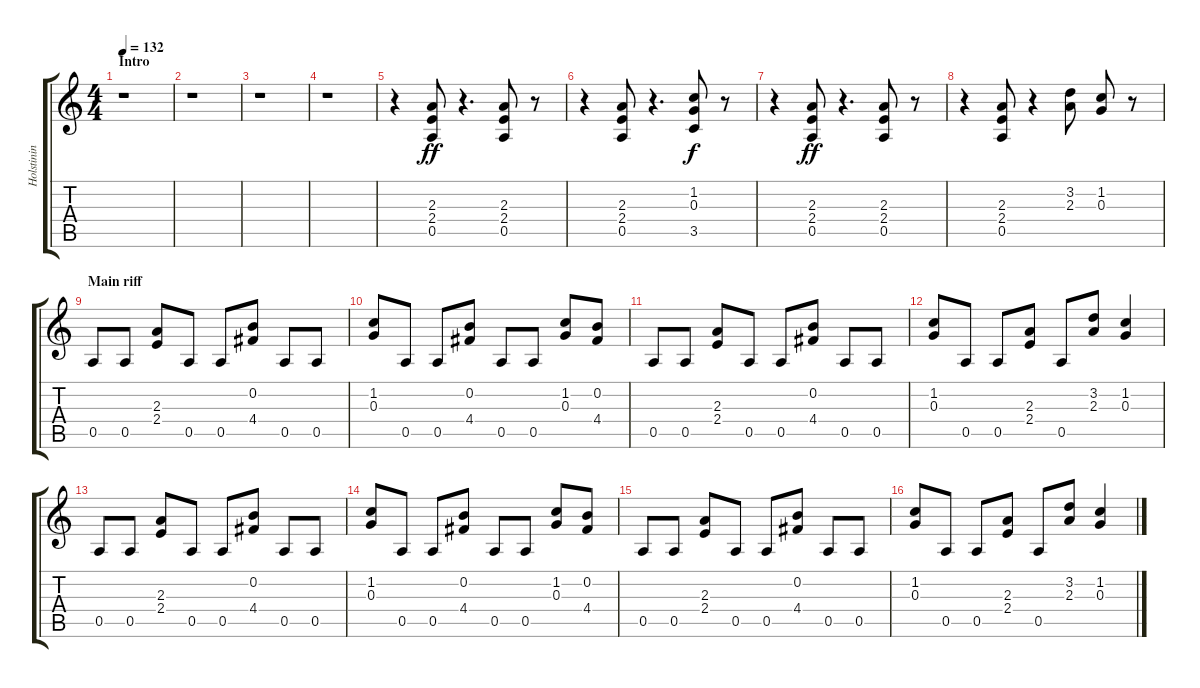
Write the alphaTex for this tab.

\track ("Holstinin" "Holstinin") {instrument distortionguitar}
\staff {score tabs}
\tuning (E4 B3 G3 D3 A2 E2) {hide}
\ts (4 4)
\section ("" "Intro")
\tempo 132
\clef g2
\ks c
r.1{dy ff instrument distortionguitar} |
r.1 |
r.1 |
r.1 |
r.4{volume 14 balance 4} (2.3 2.4 0.5).8 r.4{d} (2.3 2.4 0.5).8 r.8 |
r.4 (2.3 2.4 0.5).8 r.4{d} (1.2 0.3 3.5).8{dy f} r.8 |
r.4 (2.3 2.4 0.5).8{dy ff} r.4{d} (2.3 2.4 0.5).8 r.8 |
r.4 (2.3 2.4 0.5).8 r.4 (3.2 2.3).8 (1.2 0.3).8 r.8 |
\section ("" "Main riff")
0.5.8 0.5.8 (2.3 2.4).8 0.5.8 0.5.8 (0.2 4.4).8 0.5.8 0.5.8 |
(1.2 0.3).8 0.5.8 0.5.8 (0.2 4.4).8 0.5.8 0.5.8 (1.2 0.3).8 (0.2 4.4).8 |
0.5.8 0.5.8 (2.3 2.4).8 0.5.8 0.5.8 (0.2 4.4).8 0.5.8 0.5.8 |
(1.2 0.3).8 0.5.8 0.5.8 (2.3 2.4).8 0.5.8 (3.2 2.3).8 (1.2 0.3).4 |
0.5.8 0.5.8 (2.3 2.4).8 0.5.8 0.5.8 (0.2 4.4).8 0.5.8 0.5.8 |
(1.2 0.3).8 0.5.8 0.5.8 (0.2 4.4).8 0.5.8 0.5.8 (1.2 0.3).8 (0.2 4.4).8 |
0.5.8 0.5.8 (2.3 2.4).8 0.5.8 0.5.8 (0.2 4.4).8 0.5.8 0.5.8 |
(1.2 0.3).8 0.5.8 0.5.8 (2.3 2.4).8 0.5.8 (3.2 2.3).8 (1.2 0.3).4
